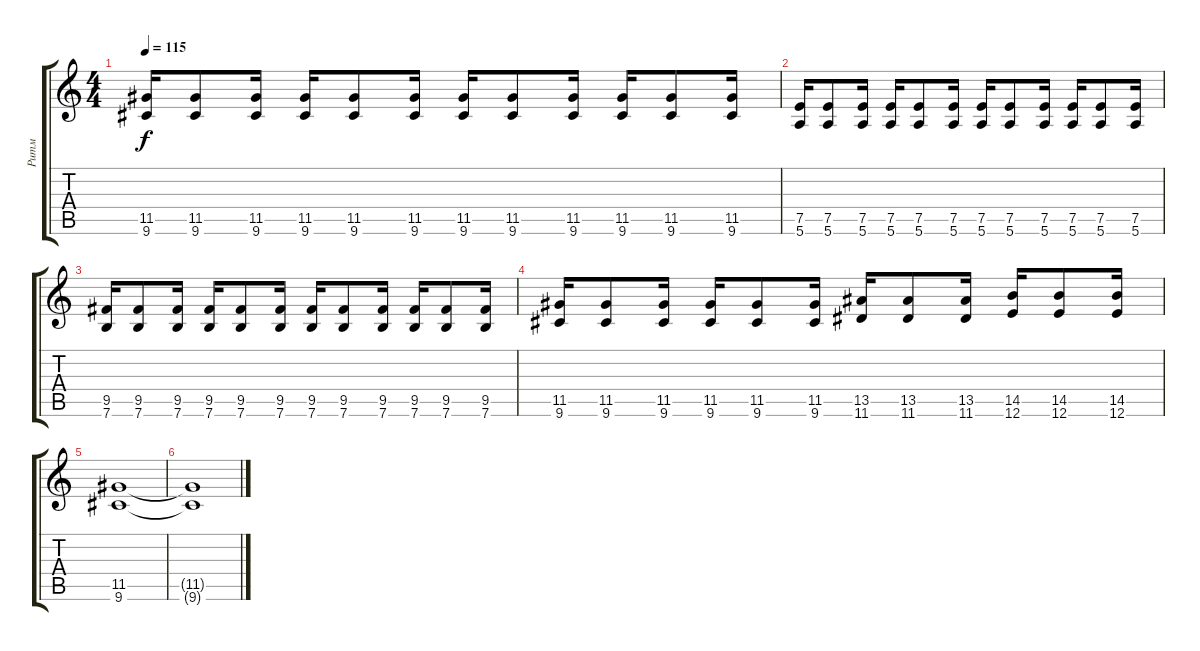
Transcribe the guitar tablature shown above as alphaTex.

\track ("Ритм" "Ритм") {instrument overdrivenguitar}
\staff {score tabs}
\tuning (E4 B3 G3 D3 A2 E2) {hide}
\ts (4 4)
\tempo 115
\clef g2
\ks c
(11.5 9.6).16{dy f} (11.5 9.6).8 (11.5 9.6).16 (11.5 9.6).16 (11.5 9.6).8 (11.5 9.6).16 (11.5 9.6).16 (11.5 9.6).8 (11.5 9.6).16 (11.5 9.6).16 (11.5 9.6).8 (11.5 9.6).16 |
(7.5 5.6).16 (7.5 5.6).8 (7.5 5.6).16 (7.5 5.6).16 (7.5 5.6).8 (7.5 5.6).16 (7.5 5.6).16 (7.5 5.6).8 (7.5 5.6).16 (7.5 5.6).16 (7.5 5.6).8 (7.5 5.6).16 |
(9.5 7.6).16 (9.5 7.6).8 (9.5 7.6).16 (9.5 7.6).16 (9.5 7.6).8 (9.5 7.6).16 (9.5 7.6).16 (9.5 7.6).8 (9.5 7.6).16 (9.5 7.6).16 (9.5 7.6).8 (9.5 7.6).16 |
(11.5 9.6).16 (11.5 9.6).8 (11.5 9.6).16 (11.5 9.6).16 (11.5 9.6).8 (11.5 9.6).16 (13.5 11.6).16 (13.5 11.6).8 (13.5 11.6).16 (14.5 12.6).16 (14.5 12.6).8 (14.5 12.6).16 |
(11.5 9.6).1 |
(11.5{t} 9.6{t}).1
